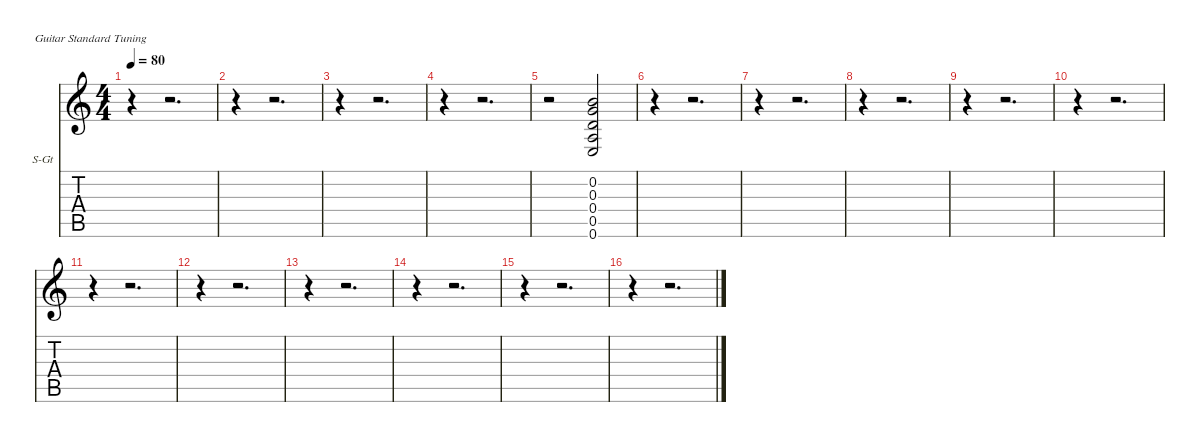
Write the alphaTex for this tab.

\hideDynamics
\bracketExtendMode nobrackets
\firstSystemTrackNameOrientation horizontal
\otherSystemsTrackNameOrientation horizontal
\track ("Reverse Crash" "S-Gt") {instrument reversecymbal}
\staff {score tabs}
\tuning (E4 B3 G3 D3 A2 E2)
\displaytranspose 12
\ts (4 4)
\tempo 80
\clef g2
\ks c
r.4{dy f} r.2{d} |
r.4 r.2{d} |
r.4 r.2{d} |
r.4 r.2{d} |
r.2 (0.2 0.3 0.4 0.5 0.6).2 |
r.4 r.2{d} |
r.4 r.2{d} |
r.4 r.2{d} |
r.4 r.2{d} |
r.4 r.2{d} |
r.4 r.2{d} |
r.4 r.2{d} |
r.4 r.2{d} |
r.4 r.2{d} |
r.4 r.2{d} |
r.4 r.2{d}
